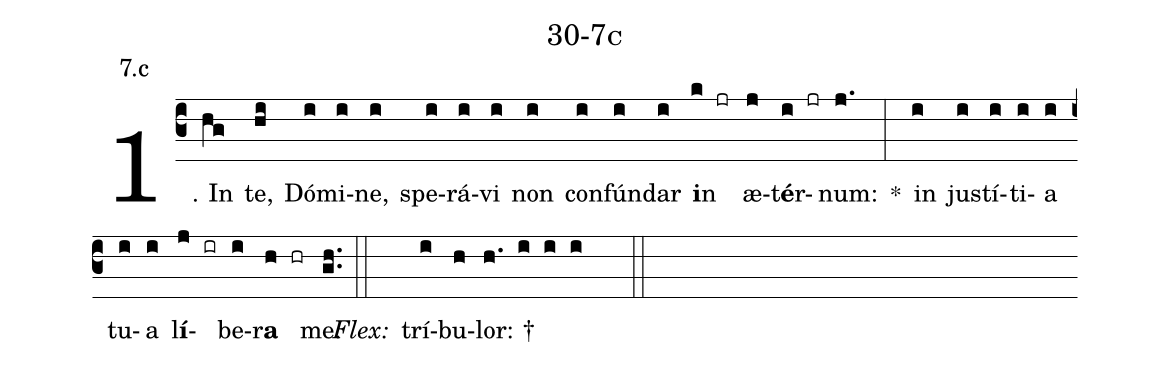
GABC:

name: 30-7c;
annotation: 7.c;
%%
(c3)1. In(hg) te,(hi) Dó(i)mi(i)ne,(i) spe(i)rá(i)vi(i) non(i) con(i)fún(i)dar(i) <b>i</b>n(k jr) æ(j)t<b>é</b>r(i jr)num:(j.) *(:) in(i) jus(i)tí(i)ti(i)a(i) tu(i)a(i) l<b>í</b>(j ir)be(i)r<b>a</b>(h hr) me.(gh..) (::)
<i>Flex:</i>()  trí(i)bu(h)lor: †(h. i i i  ::)
